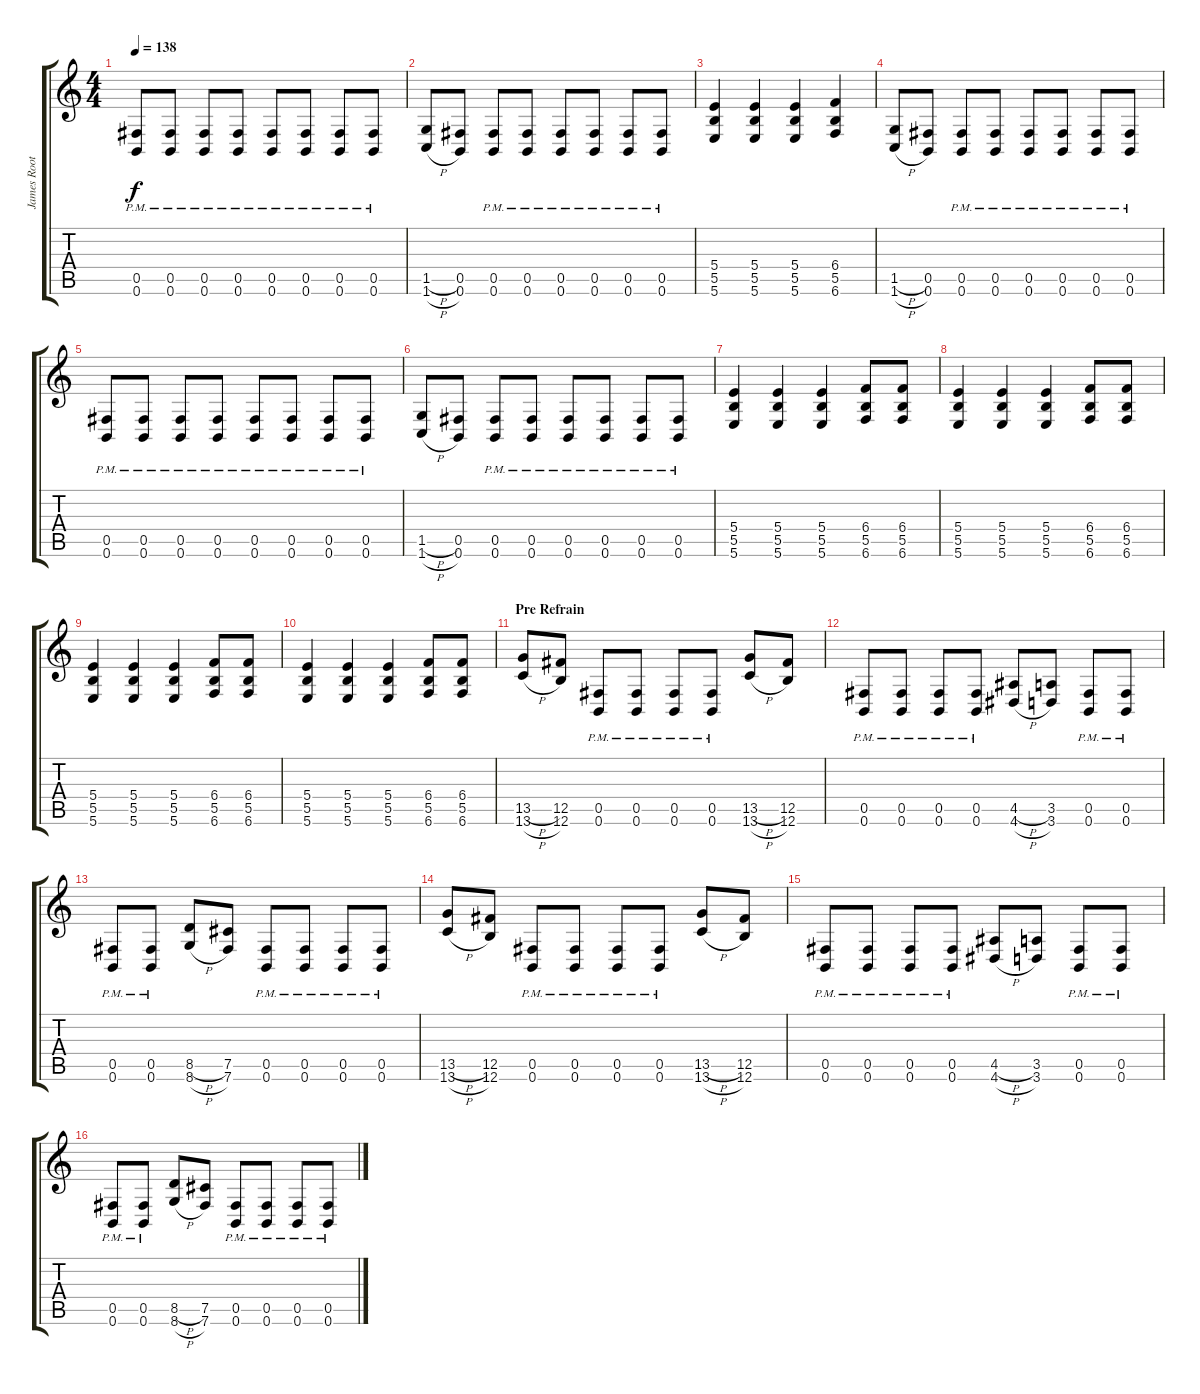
\track ("James Roots" "James Root") {instrument distortionguitar}
\staff {score tabs}
\tuning (Db4 Ab3 E3 B2 Gb2 B1) {hide}
\ts (4 4)
\tempo 138
\clef g2
\ks c
(0.5{pm} 0.6).8{dy f} (0.5{pm} 0.6).8 (0.5{pm} 0.6).8 (0.5{pm} 0.6).8 (0.5{pm} 0.6).8 (0.5{pm} 0.6).8 (0.5{pm} 0.6).8 (0.5{pm} 0.6).8 |
(1.5{h} 1.6{h}).8 (0.5 0.6).8 (0.5{pm} 0.6).8 (0.5{pm} 0.6).8 (0.5{pm} 0.6).8 (0.5{pm} 0.6).8 (0.5{pm} 0.6).8 (0.5{pm} 0.6).8 |
(5.4 5.5 5.6).4 (5.4 5.5 5.6).4 (5.4 5.5 5.6).4 (6.4 5.5 6.6).4 |
(1.5{h} 1.6{h}).8 (0.5 0.6).8 (0.5{pm} 0.6).8 (0.5{pm} 0.6).8 (0.5{pm} 0.6).8 (0.5{pm} 0.6).8 (0.5{pm} 0.6).8 (0.5{pm} 0.6).8 |
(0.5{pm} 0.6).8 (0.5{pm} 0.6).8 (0.5{pm} 0.6).8 (0.5{pm} 0.6).8 (0.5{pm} 0.6).8 (0.5{pm} 0.6).8 (0.5{pm} 0.6).8 (0.5{pm} 0.6).8 |
(1.5{h} 1.6{h}).8 (0.5 0.6).8 (0.5{pm} 0.6).8 (0.5{pm} 0.6).8 (0.5{pm} 0.6).8 (0.5{pm} 0.6).8 (0.5{pm} 0.6).8 (0.5{pm} 0.6).8 |
(5.4 5.5 5.6).4 (5.4 5.5 5.6).4 (5.4 5.5 5.6).4 (6.4 5.5 6.6).8 (6.4 5.5 6.6).8 |
(5.4 5.5 5.6).4 (5.4 5.5 5.6).4 (5.4 5.5 5.6).4 (6.4 5.5 6.6).8 (6.4 5.5 6.6).8 |
(5.4 5.5 5.6).4 (5.4 5.5 5.6).4 (5.4 5.5 5.6).4 (6.4 5.5 6.6).8 (6.4 5.5 6.6).8 |
(5.4 5.5 5.6).4 (5.4 5.5 5.6).4 (5.4 5.5 5.6).4 (6.4 5.5 6.6).8 (6.4 5.5 6.6).8 |
\section ("" "Pre Refrain")
(13.5{h} 13.6{h}).8 (12.5 12.6).8 (0.5{pm} 0.6).8 (0.5{pm} 0.6).8 (0.5{pm} 0.6).8 (0.5{pm} 0.6).8 (13.5{h} 13.6{h}).8 (12.5 12.6).8 |
(0.5{pm} 0.6).8 (0.5{pm} 0.6).8 (0.5{pm} 0.6).8 (0.5{pm} 0.6).8 (4.5{h} 4.6{h}).8 (3.5 3.6).8 (0.5{pm} 0.6).8 (0.5{pm} 0.6).8 |
(0.5{pm} 0.6).8 (0.5{pm} 0.6).8 (8.5{h} 8.6{h}).8 (7.5 7.6).8 (0.5{pm} 0.6).8 (0.5{pm} 0.6).8 (0.5{pm} 0.6).8 (0.5{pm} 0.6).8 |
(13.5{h} 13.6{h}).8 (12.5 12.6).8 (0.5{pm} 0.6).8 (0.5{pm} 0.6).8 (0.5{pm} 0.6).8 (0.5{pm} 0.6).8 (13.5{h} 13.6{h}).8 (12.5 12.6).8 |
(0.5{pm} 0.6).8 (0.5{pm} 0.6).8 (0.5{pm} 0.6).8 (0.5{pm} 0.6).8 (4.5{h} 4.6{h}).8 (3.5 3.6).8 (0.5{pm} 0.6).8 (0.5{pm} 0.6).8 |
(0.5{pm} 0.6).8 (0.5{pm} 0.6).8 (8.5{h} 8.6{h}).8 (7.5 7.6).8 (0.5{pm} 0.6).8 (0.5{pm} 0.6).8 (0.5{pm} 0.6).8 (0.5{pm} 0.6).8
